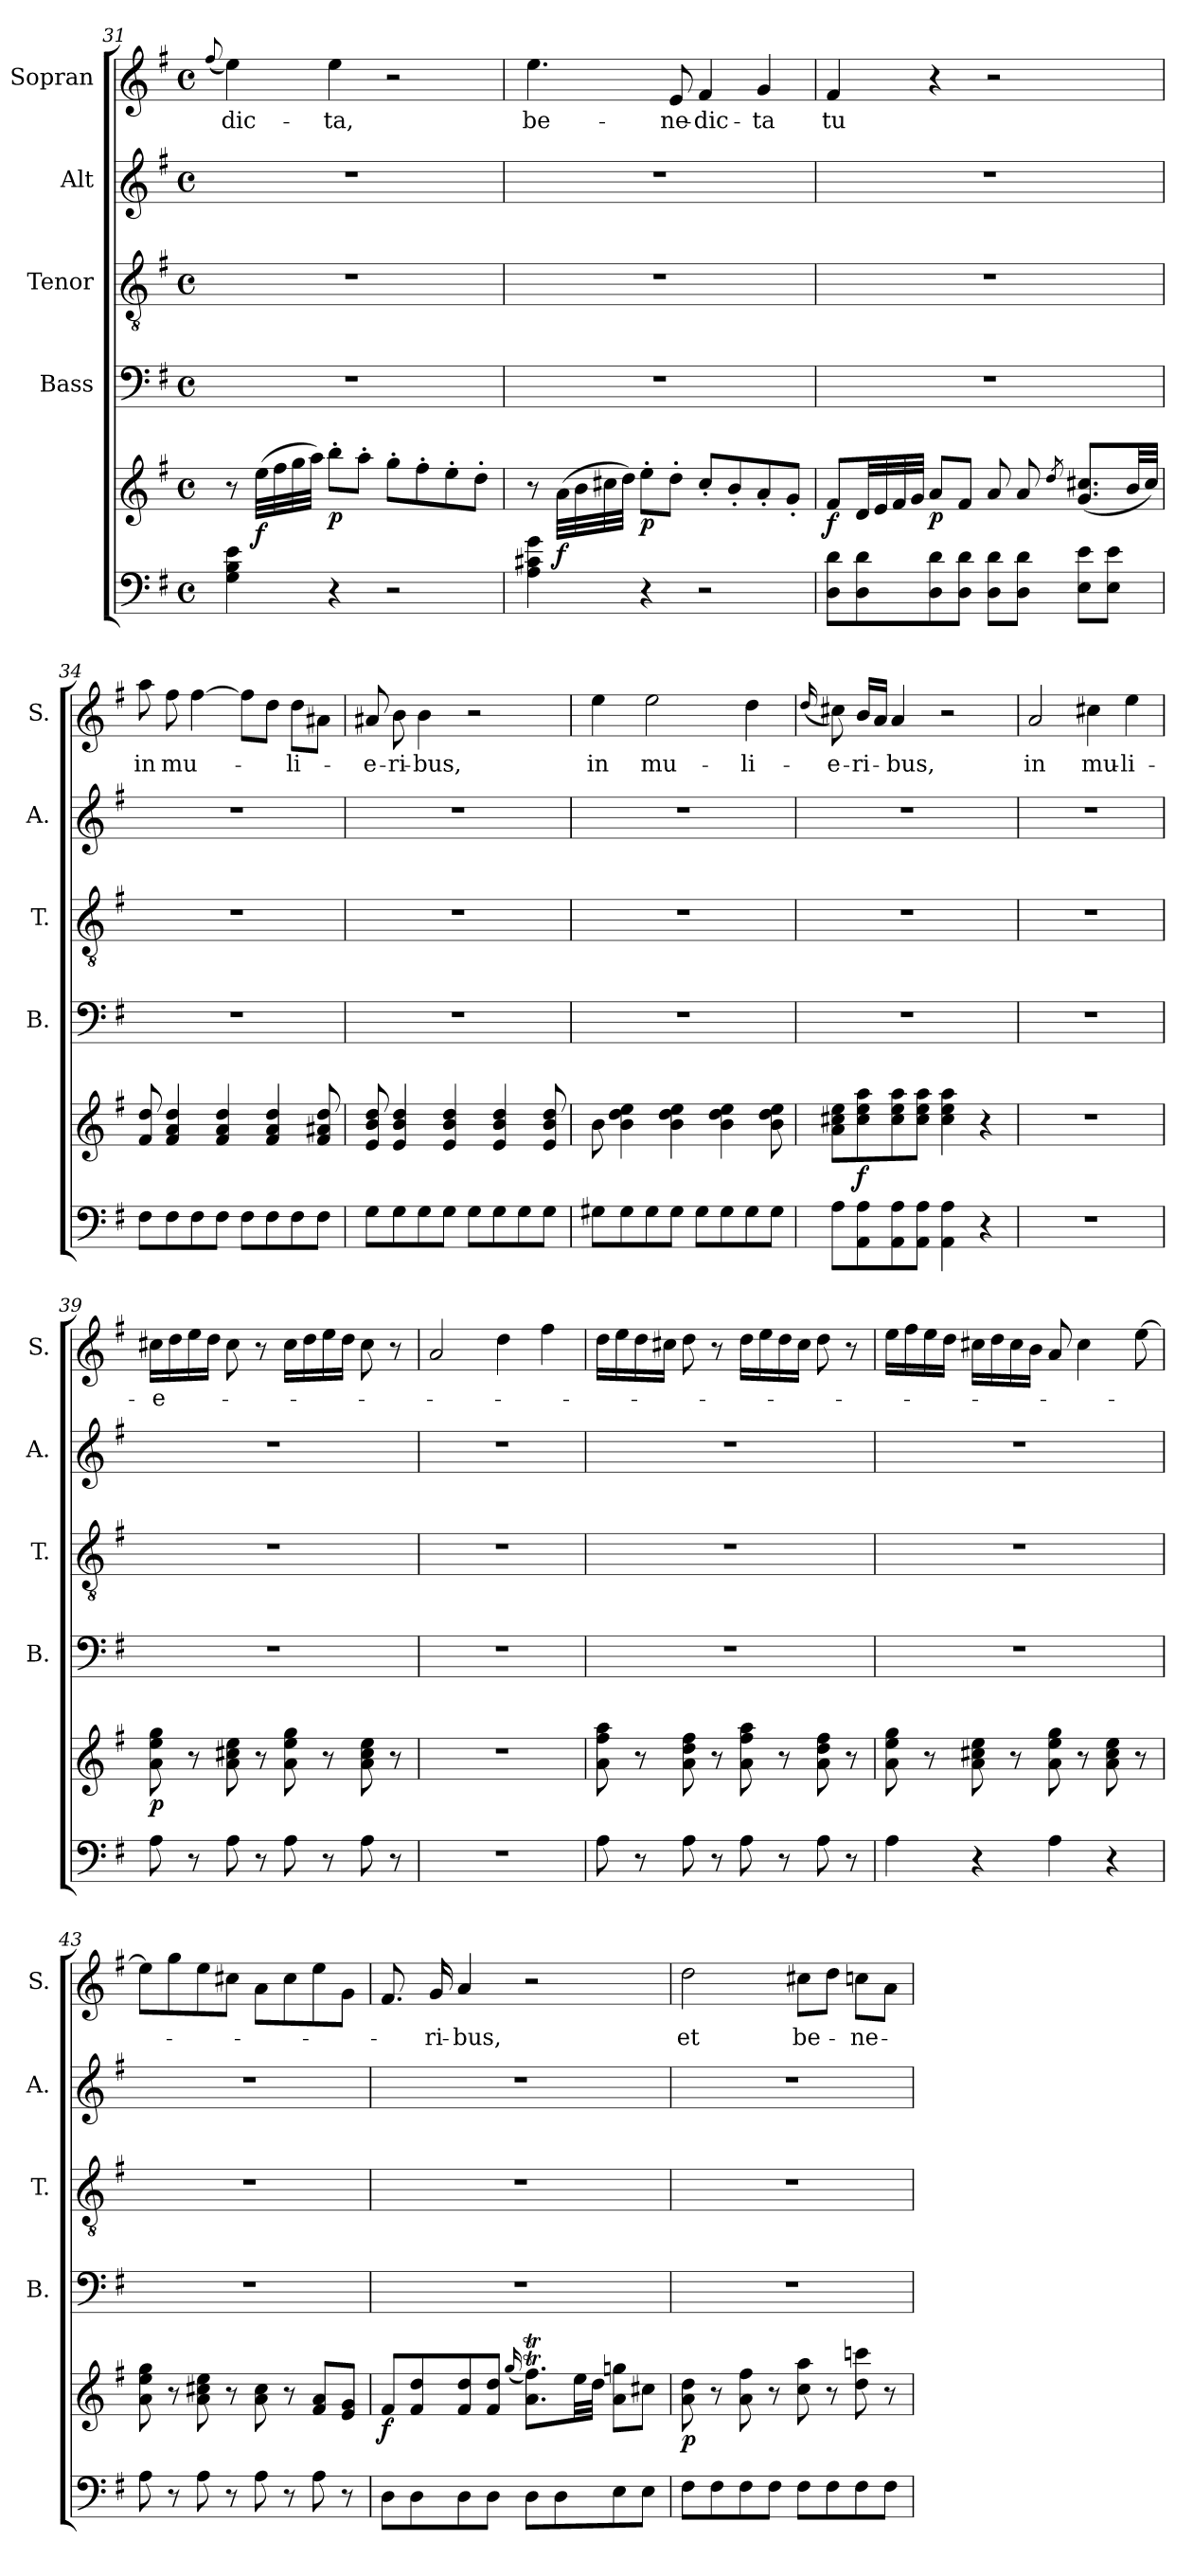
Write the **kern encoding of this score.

**kern	**kern	**dynam	**kern	**kern	**kern	**kern	**text
*part5	*part5	*part5	*part4	*part3	*part2	*part1	*part1
*staff6	*staff5	*staff5/6	*staff4	*staff3	*staff2	*staff1	*staff1
*	*	*	*I"Bass	*I"Tenor	*I"Alt	*I"Sopran	*
*	*	*	*I'B.	*I'T.	*I'A.	*I'S.	*
*clefF4	*clefG2	*	*clefF4	*clefGv2	*clefG2	*clefG2	*
*k[f#]	*k[f#]	*	*k[f#]	*k[f#]	*k[f#]	*k[f#]	*
*G:	*G:	*	*G:	*G:	*G:	*G:	*
*M4/4	*M4/4	*	*M4/4	*M4/4	*M4/4	*M4/4	*
*met(c)	*met(c)	*	*met(c)	*met(c)	*met(c)	*met(c)	*
=31	=31	=31	=31	=31	=31	=31	=31
.	.	.	.	.	.	(<8qqff#/	.
!	!	!	!	!	!	!	!LO:LY:b
4G\ 4B\ 4e\	8r	.	1r	1r	1r	4ee\)	-dic-
!	!	!LO:DY:b	!	!	!	!	!
.	(>32ee\LLL	f	.	.	.	.	.
.	32ff#\	.	.	.	.	.	.
.	32gg\	.	.	.	.	.	.
.	32aa\JJJ)	.	.	.	.	.	.
!	!	!LO:DY:b	!	!	!	!	!LO:LY:b
4r	8bb'>\L	p	.	.	.	4ee\	-ta,
.	8aa'>\J	.	.	.	.	.	.
2r	8gg'>\L	.	.	.	.	2r	.
.	8ff#'>\	.	.	.	.	.	.
.	8ee'>\	.	.	.	.	.	.
.	8dd'>\J	.	.	.	.	.	.
!!LO:LB:g=z
=32	=32	=32	=32	=32	=32	=32	=32
!	!	!	!	!	!	!	!LO:LY:b
4A\ 4c#X\ 4g\	8r	.	1r	1r	1r	4.ee\	be-
!	!	!LO:DY:b	!	!	!	!	!
.	(>32a\LLL	f	.	.	.	.	.
.	32b\	.	.	.	.	.	.
.	32cc#X\	.	.	.	.	.	.
.	32dd\JJJ)	.	.	.	.	.	.
!	!	!LO:DY:b	!	!	!	!	!
4r	8ee'>\L	p	.	.	.	.	.
!	!	!	!	!	!	!	!LO:LY:b
.	8dd'>\J	.	.	.	.	8e/	-ne-
!	!	!	!	!	!	!	!LO:LY:b
2r	8cc#'</L	.	.	.	.	4f#/	-dic-
.	8b'</	.	.	.	.	.	.
!	!	!	!	!	!	!	!LO:LY:b
.	8a'</	.	.	.	.	4g/	-ta
.	8g'</J	.	.	.	.	.	.
=33	=33	=33	=33	=33	=33	=33	=33
!	!	!LO:DY:b	!	!	!	!	!LO:LY:b
8D\ 8d\L	8f#/L	f	1r	1r	1r	4f#/	tu
8D\ 8d\	32d/LL	.	.	.	.	.	.
.	32e/	.	.	.	.	.	.
.	32f#/	.	.	.	.	.	.
.	32g/JJJ	.	.	.	.	.	.
!	!	!LO:DY:b	!	!	!	!	!
8D\ 8d\	8a/L	p	.	.	.	4r	.
8D\ 8d\J	8f#/J	.	.	.	.	.	.
8D\ 8d\L	8a/	.	.	.	.	2r	.
8D\ 8d\J	8a/	.	.	.	.	.	.
.	8qdd/	.	.	.	.	.	.
8E\ 8e\L	(<8.g/ 8.cc#X/L	.	.	.	.	.	.
8E\ 8e\J	.	.	.	.	.	.	.
.	32b/LL	.	.	.	.	.	.
.	32cc#/JJJ)	.	.	.	.	.	.
=34	=34	=34	=34	=34	=34	=34	=34
!	!	!	!	!	!	!	!LO:LY:b
8F#\L	8f#/ 8dd/	.	1r	1r	1r	8aa\	in
!	!	!	!	!	!	!	!LO:LY:b
8F#\	4f#/ 4a/ 4dd/	.	.	.	.	8ff#\	mu-
8F#\	.	.	.	.	.	[4ff#\	.
8F#\J	4f#/ 4a/ 4dd/	.	.	.	.	.	.
8F#\L	.	.	.	.	.	8ff#\L]	.
8F#\	4f#/ 4a/ 4dd/	.	.	.	.	8dd\J	.
!	!	!	!	!	!	!	!LO:LY:b
8F#\	.	.	.	.	.	8dd\L	-li-
8F#\J	8f#/ 8a#X/ 8dd/	.	.	.	.	8a#X\J	.
!!LO:LB:g=z
=35	=35	=35	=35	=35	=35	=35	=35
!	!	!	!	!	!	!	!LO:LY:b
8G\L	8e/ 8b/ 8dd/	.	1r	1r	1r	8a#X/	-e-
!	!	!	!	!	!	!	!LO:LY:b
8G\	4e/ 4b/ 4dd/	.	.	.	.	8b\	-ri-
!	!	!	!	!	!	!	!LO:LY:b
8G\	.	.	.	.	.	4b\	-bus,
8G\J	4e/ 4b/ 4dd/	.	.	.	.	.	.
8G\L	.	.	.	.	.	2r	.
8G\	4e/ 4b/ 4dd/	.	.	.	.	.	.
8G\	.	.	.	.	.	.	.
8G\J	8e/ 8b/ 8dd/	.	.	.	.	.	.
=36	=36	=36	=36	=36	=36	=36	=36
!	!	!	!	!	!	!	!LO:LY:b
8G#X\L	8b\	.	1r	1r	1r	4ee\	in
8G#\	4b\ 4dd\ 4ee\	.	.	.	.	.	.
!	!	!	!	!	!	!	!LO:LY:b
8G#\	.	.	.	.	.	2ee\	mu-
8G#\J	4b\ 4dd\ 4ee\	.	.	.	.	.	.
8G#\L	.	.	.	.	.	.	.
8G#\	4b\ 4dd\ 4ee\	.	.	.	.	.	.
!	!	!	!	!	!	!	!LO:LY:b
8G#\	.	.	.	.	.	4dd\	-li-
8G#\J	8b\ 8dd\ 8ee\	.	.	.	.	.	.
=37	=37	=37	=37	=37	=37	=37	=37
.	.	.	.	.	.	(<16qqdd/	.
!	!	!	!	!	!	!	!LO:LY:b
8A\L	8a\ 8cc#X\ 8ee\L	.	1r	1r	1r	8cc#X\)	-e-
!	!	!LO:DY:b	!	!	!	!	!LO:LY:b
8AA\ 8A\	8cc#\ 8ee\ 8aa\	f	.	.	.	16b/LL	-ri-
.	.	.	.	.	.	16a/JJ	.
!	!	!	!	!	!	!	!LO:LY:b
8AA\ 8A\	8cc#\ 8ee\ 8aa\	.	.	.	.	4a/	-bus,
8AA\ 8A\J	8cc#\ 8ee\ 8aa\J	.	.	.	.	.	.
4AA\ 4A\	4cc#\ 4ee\ 4aa\	.	.	.	.	2r	.
4r	4r	.	.	.	.	.	.
=38	=38	=38	=38	=38	=38	=38	=38
!	!	!	!	!	!	!	!LO:LY:b
1r	1r	.	1r	1r	1r	2a/	in
!	!	!	!	!	!	!	!LO:LY:b
.	.	.	.	.	.	4cc#X\	mu-
!	!	!	!	!	!	!	!LO:LY:b
.	.	.	.	.	.	4ee\	-li-
!!LO:PB:g=z
=39	=39	=39	=39	=39	=39	=39	=39
!	!	!LO:DY:b	!	!	!	!	!LO:LY:b
8A\	8a\ 8ee\ 8gg\	p	1r	1r	1r	16cc#X\LL	-e-
.	.	.	.	.	.	16dd\	.
8r	8r	.	.	.	.	16ee\	.
.	.	.	.	.	.	16dd\JJ	.
8A\	8a\ 8cc#X\ 8ee\	.	.	.	.	8cc#\	.
8r	8r	.	.	.	.	8r	.
8A\	8a\ 8ee\ 8gg\	.	.	.	.	16cc#\LL	.
.	.	.	.	.	.	16dd\	.
8r	8r	.	.	.	.	16ee\	.
.	.	.	.	.	.	16dd\JJ	.
8A\	8a\ 8cc#\ 8ee\	.	.	.	.	8cc#\	.
8r	8r	.	.	.	.	8r	.
=40	=40	=40	=40	=40	=40	=40	=40
1r	1r	.	1r	1r	1r	2a/	.
.	.	.	.	.	.	4dd\	.
.	.	.	.	.	.	4ff#\	.
=41	=41	=41	=41	=41	=41	=41	=41
8A\	8a\ 8ff#\ 8aa\	.	1r	1r	1r	16dd\LL	.
.	.	.	.	.	.	16ee\	.
8r	8r	.	.	.	.	16dd\	.
.	.	.	.	.	.	16cc#X\JJ	.
8A\	8a\ 8dd\ 8ff#\	.	.	.	.	8dd\	.
8r	8r	.	.	.	.	8r	.
8A\	8a\ 8ff#\ 8aa\	.	.	.	.	16dd\LL	.
.	.	.	.	.	.	16ee\	.
8r	8r	.	.	.	.	16dd\	.
.	.	.	.	.	.	16cc#\JJ	.
8A\	8a\ 8dd\ 8ff#\	.	.	.	.	8dd\	.
8r	8r	.	.	.	.	8r	.
=42	=42	=42	=42	=42	=42	=42	=42
4A\	8a\ 8ee\ 8gg\	.	1r	1r	1r	16ee\LL	.
.	.	.	.	.	.	16ff#\	.
.	8r	.	.	.	.	16ee\	.
.	.	.	.	.	.	16dd\JJ	.
4r	8a\ 8cc#X\ 8ee\	.	.	.	.	16cc#X\LL	.
.	.	.	.	.	.	16dd\	.
.	8r	.	.	.	.	16cc#\	.
.	.	.	.	.	.	16b\JJ	.
4A\	8a\ 8ee\ 8gg\	.	.	.	.	8a/	.
.	8r	.	.	.	.	4cc#\	.
4r	8a\ 8cc#\ 8ee\	.	.	.	.	.	.
.	8r	.	.	.	.	[8ee\	.
!!LO:LB:g=z
=43	=43	=43	=43	=43	=43	=43	=43
8A\	8a\ 8ee\ 8gg\	.	1r	1r	1r	8ee\L]	.
8r	8r	.	.	.	.	8gg\	.
8A\	8a\ 8cc#X\ 8ee\	.	.	.	.	8ee\	.
8r	8r	.	.	.	.	8cc#X\J	.
8A\	8a\ 8cc#\	.	.	.	.	8a\L	.
8r	8r	.	.	.	.	8cc#\	.
8A\	8f#/ 8a/L	.	.	.	.	8ee\	.
8r	8e/ 8g/J	.	.	.	.	8g\J	.
=44	=44	=44	=44	=44	=44	=44	=44
!	!	!LO:DY:b	!	!	!	!	!
8D\L	8f#/L	f	1r	1r	1r	8.f#/	.
8D\	8f#/ 8dd/	.	.	.	.	.	.
!	!	!	!	!	!	!	!LO:LY:b
.	.	.	.	.	.	16g/	-ri-
!	!	!	!	!	!	!	!LO:LY:b
8D\	8f#/ 8dd/	.	.	.	.	4a/	-bus,
8D\J	8f#/ 8dd/J	.	.	.	.	.	.
.	(>16qqgg/	.	.	.	.	.	.
8D\L	8.a\T 8.ff#\TL)	.	.	.	.	2r	.
8D\	.	.	.	.	.	.	.
.	32ee\LL	.	.	.	.	.	.
.	32dd\JJJ	.	.	.	.	.	.
8E\	8a\ 8gg\L	.	.	.	.	.	.
8E\J	8cc#X\J	.	.	.	.	.	.
=45	=45	=45	=45	=45	=45	=45	=45
!	!	!LO:DY:b	!	!	!	!	!LO:LY:b
8F#\L	8a\ 8dd\	p	1r	1r	1r	2dd\	et
8F#\	8r	.	.	.	.	.	.
8F#\	8a\ 8ff#\	.	.	.	.	.	.
8F#\J	8r	.	.	.	.	.	.
!	!	!	!	!	!	!	!LO:LY:b
8F#\L	8cc\ 8aa\	.	.	.	.	8cc#X\L	be-
8F#\	8r	.	.	.	.	8dd\J	.
!	!	!	!	!	!	!	!LO:LY:b
8F#\	8dd\ 8cccn\	.	.	.	.	8ccn\L	-ne-
8F#\J	8r	.	.	.	.	8a\J	.
=	=	=	=	=	=	=	=
*-	*-	*-	*-	*-	*-	*-	*-
